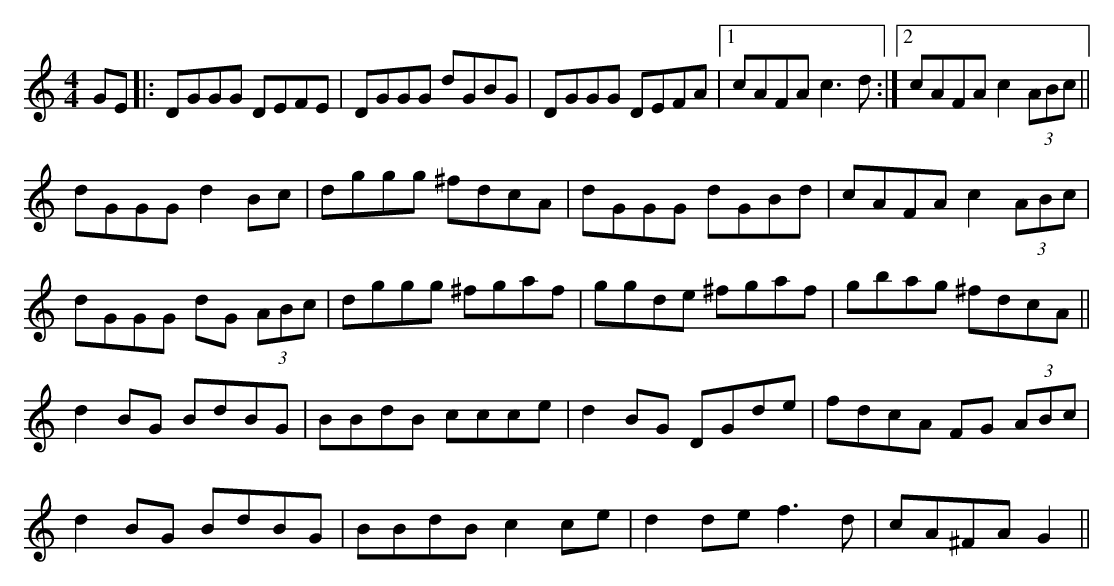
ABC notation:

X:1
M:4/4
K:Gmix
GE|:DGGG DEFE|DGGG dGBG|DGGG DEFA|1 cAFA c3d:|2 cAFA c2(3ABc||
dGGG d2Bc|dggg ^fdcA|dGGG dGBd|cAFA c2(3ABc|
dGGG dG (3ABc|dggg ^fgaf|ggde ^fgaf|gbag ^fdcA||
d2BG BdBG|BBdB ccce|d2BG DGde|fdcA FG (3ABc|
d2BG BdBG|BBdB c2ce|d2de f3d|cA^FA G2||
